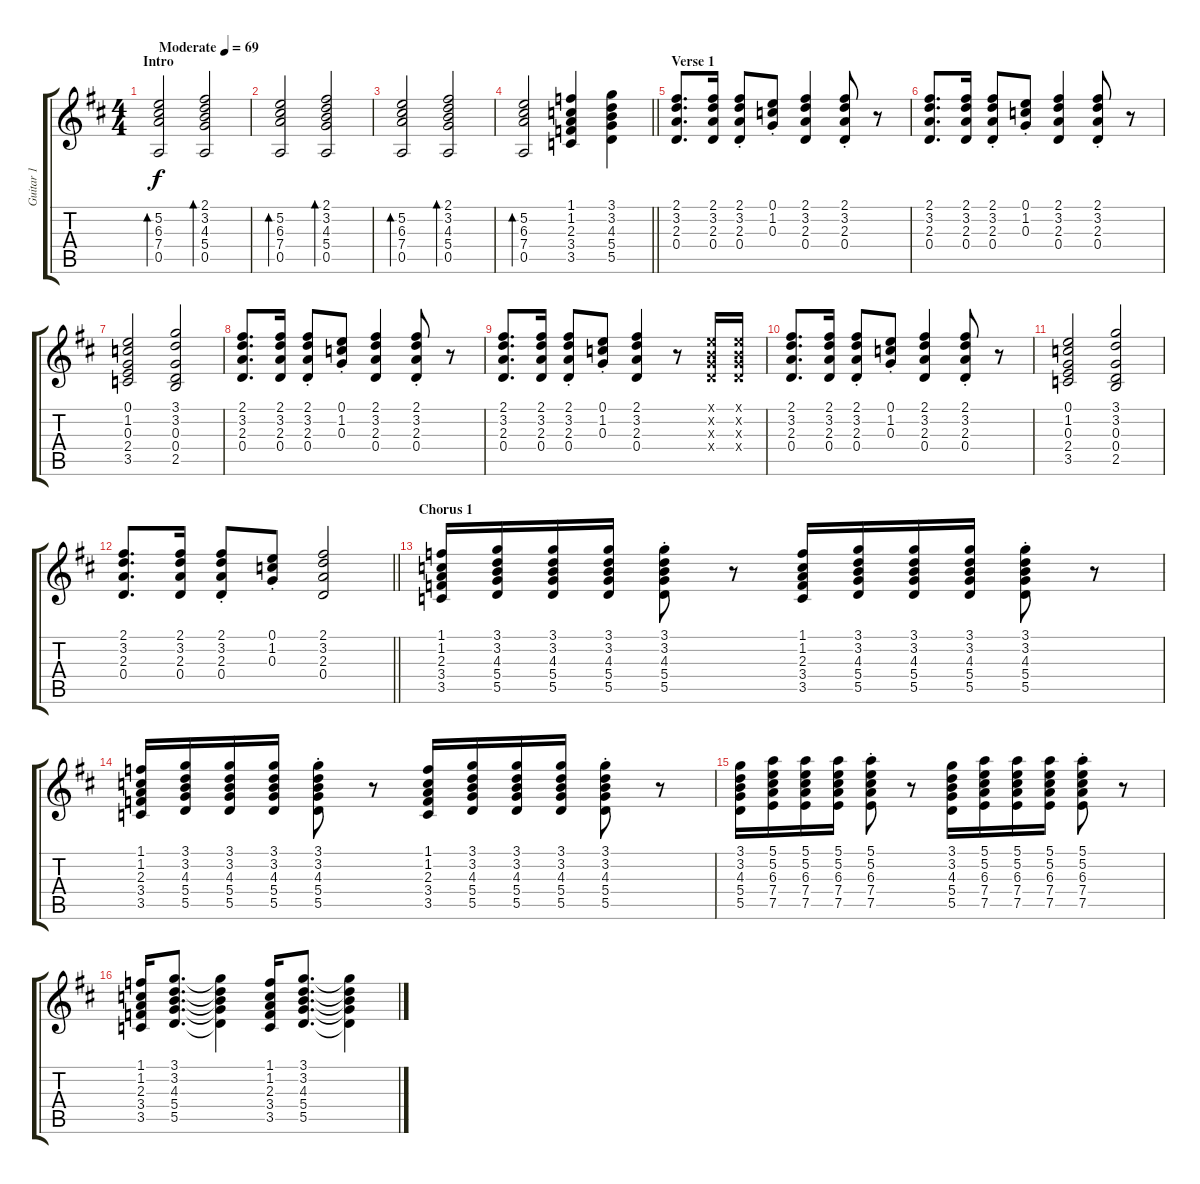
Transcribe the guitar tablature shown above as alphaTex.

\track ("Guitar 1" "Guitar 1") {instrument acousticguitarsteel}
\staff {score tabs}
\tuning (E4 B3 G3 D3 A2 E2) {hide}
\ts (4 4)
\section ("" "Intro")
\tempo (69 "Moderate")
\clef g2
\ks d
(5.2 6.3 7.4 0.5).2{bd 120 dy f instrument acousticguitarsteel} (2.1 3.2 4.3 5.4 0.5).2{bd 120} |
(5.2 6.3 7.4 0.5).2{bd 120} (2.1 3.2 4.3 5.4 0.5).2{bd 120} |
(5.2 6.3 7.4 0.5).2{bd 120} (2.1 3.2 4.3 5.4 0.5).2{bd 120} |
\barLineRight lightlight
(5.2 6.3 7.4 0.5).2{bd 120} (1.1 1.2 2.3 3.4 3.5).4 (3.1 3.2 4.3 5.4 5.5).4 |
\section ("" "Verse 1")
(2.1 3.2 2.3 0.4).8{d} (2.1 3.2 2.3 0.4).16 (2.1 3.2 2.3 0.4{st}).8 (0.1{st} 1.2 0.3).8 (2.1 3.2 2.3 0.4).4 (2.1{st} 3.2 2.3 0.4).8 r.8 |
(2.1 3.2 2.3 0.4).8{d} (2.1 3.2 2.3 0.4).16 (2.1 3.2 2.3 0.4{st}).8 (0.1{st} 1.2 0.3).8 (2.1 3.2 2.3 0.4).4 (2.1{st} 3.2 2.3 0.4).8 r.8 |
(0.1 1.2 0.3 2.4 3.5).2 (3.1 3.2 0.3 0.4 2.5).2 |
(2.1 3.2 2.3 0.4).8{d} (2.1 3.2 2.3 0.4).16 (2.1 3.2 2.3 0.4{st}).8 (0.1{st} 1.2 0.3).8 (2.1 3.2 2.3 0.4).4 (2.1{st} 3.2 2.3 0.4).8 r.8 |
(2.1 3.2 2.3 0.4).8{d} (2.1 3.2 2.3 0.4).16 (2.1 3.2 2.3 0.4{st}).8 (0.1{st} 1.2 0.3).8 (2.1 3.2 2.3 0.4).4 r.8 (0.1{x} 0.2{x} 0.3{x} 0.4{x}).16 (0.1{x} 0.2{x} 0.3{x} 0.4{x}).16 |
(2.1 3.2 2.3 0.4).8{d} (2.1 3.2 2.3 0.4).16 (2.1 3.2 2.3 0.4{st}).8 (0.1{st} 1.2 0.3).8 (2.1 3.2 2.3 0.4).4 (2.1{st} 3.2 2.3 0.4).8 r.8 |
(0.1 1.2 0.3 2.4 3.5).2 (3.1 3.2 0.3 0.4 2.5).2 |
\barLineRight lightlight
(2.1 3.2 2.3 0.4).8{d} (2.1 3.2 2.3 0.4).16 (2.1 3.2{st} 2.3 0.4).8 (0.1{st} 1.2 0.3).8 (2.1 3.2 2.3 0.4).2 |
\section ("" "Chorus 1")
(1.1 1.2 2.3 3.4 3.5).16 (3.1 3.2 4.3 5.4 5.5).16 (3.1 3.2 4.3 5.4 5.5).16 (3.1 3.2 4.3 5.4 5.5).16 (3.1{st} 3.2 4.3 5.4 5.5).8 r.8 (1.1 1.2 2.3 3.4 3.5).16 (3.1 3.2 4.3 5.4 5.5).16 (3.1 3.2 4.3 5.4 5.5).16 (3.1 3.2 4.3 5.4 5.5).16 (3.1{st} 3.2 4.3 5.4 5.5).8 r.8 |
(1.1 1.2 2.3 3.4 3.5).16 (3.1 3.2 4.3 5.4 5.5).16 (3.1 3.2 4.3 5.4 5.5).16 (3.1 3.2 4.3 5.4 5.5).16 (3.1{st} 3.2 4.3 5.4 5.5).8 r.8 (1.1 1.2 2.3 3.4 3.5).16 (3.1 3.2 4.3 5.4 5.5).16 (3.1 3.2 4.3 5.4 5.5).16 (3.1 3.2 4.3 5.4 5.5).16 (3.1{st} 3.2 4.3 5.4 5.5).8 r.8 |
(3.1 3.2 4.3 5.4 5.5).16 (5.1 5.2 6.3 7.4 7.5).16 (5.1 5.2 6.3 7.4 7.5).16 (5.1 5.2 6.3 7.4 7.5).16 (5.1{st} 5.2 6.3 7.4 7.5).8 r.8 (3.1 3.2 4.3 5.4 5.5).16 (5.1 5.2 6.3 7.4 7.5).16 (5.1 5.2 6.3 7.4 7.5).16 (5.1 5.2 6.3 7.4 7.5).16 (5.1{st} 5.2 6.3 7.4 7.5).8 r.8 |
(1.1 1.2 2.3 3.4 3.5).16 (3.1 3.2 4.3 5.4 5.5).8{d} (3.1{t} 3.2{t} 4.3{t} 5.4{t} 5.5{t}).4 (1.1 1.2 2.3 3.4 3.5).16 (3.1 3.2 4.3 5.4 5.5).8{d} (3.1{t} 3.2{t} 4.3{t} 5.4{t} 5.5{t}).4
